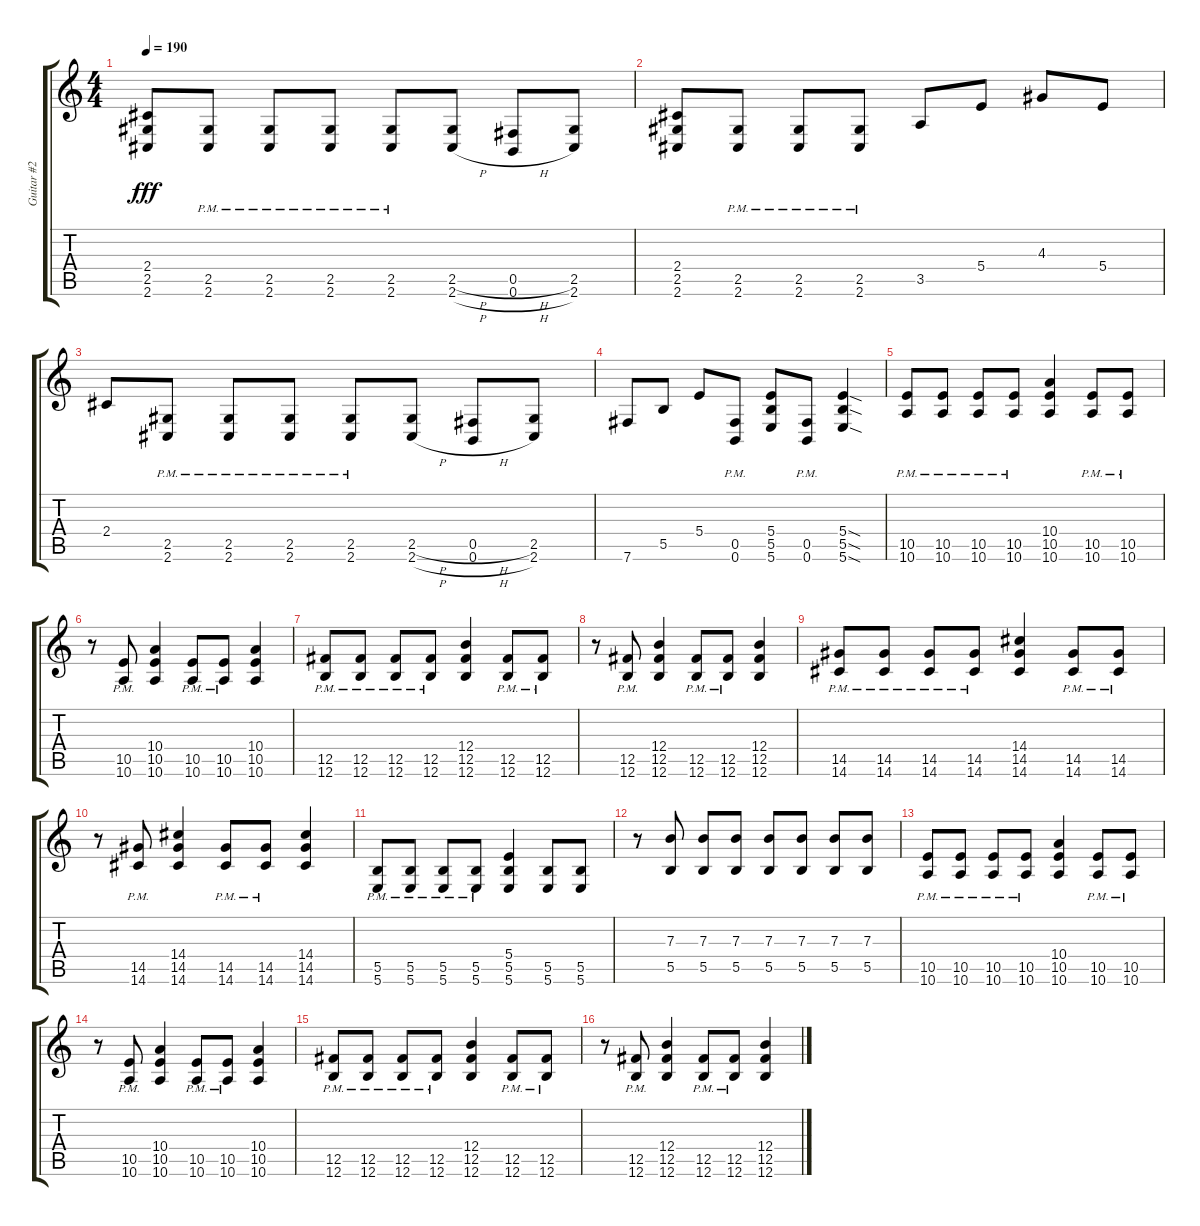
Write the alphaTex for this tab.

\track ("Guitar #2" "Guitar #2") {instrument distortionguitar}
\staff {score tabs}
\tuning (Db4 Ab3 E3 B2 Gb2 B1) {hide}
\ts (4 4)
\tempo 190
\clef g2
\ks c
(2.4 2.5 2.6).8{dy fff} (2.5{pm} 2.6{pm}).8 (2.5{pm} 2.6{pm}).8 (2.5{pm} 2.6{pm}).8 (2.5{pm} 2.6{pm}).8 (2.5{h} 2.6{h}).8 (0.5{h} 0.6{h}).8 (2.5 2.6).8 |
(2.4 2.5 2.6).8 (2.5{pm} 2.6{pm}).8 (2.5{pm} 2.6{pm}).8 (2.5{pm} 2.6{pm}).8 3.5.8 5.4.8 4.3.8 5.4.8 |
2.4.8 (2.5{pm} 2.6{pm}).8 (2.5{pm} 2.6{pm}).8 (2.5{pm} 2.6{pm}).8 (2.5{pm} 2.6{pm}).8 (2.5{h} 2.6{h}).8 (0.5{h} 0.6{h}).8 (2.5 2.6).8 |
7.6.8 5.5.8 5.4.8 (0.5{pm} 0.6{pm}).8 (5.4 5.5 5.6).8 (0.5{pm} 0.6{pm}).8 (5.4{sod} 5.5{sod} 5.6{sod}).4 |
(10.5{pm} 10.6{pm}).8 (10.5{pm} 10.6{pm}).8 (10.5{pm} 10.6{pm}).8 (10.5{pm} 10.6{pm}).8 (10.4 10.5 10.6).4 (10.5{pm} 10.6{pm}).8 (10.5{pm} 10.6{pm}).8 |
r.8 (10.5{pm} 10.6{pm}).8 (10.4 10.5 10.6).4 (10.5{pm} 10.6{pm}).8 (10.5{pm} 10.6{pm}).8 (10.4 10.5 10.6).4 |
(12.5{pm} 12.6{pm}).8 (12.5{pm} 12.6{pm}).8 (12.5{pm} 12.6{pm}).8 (12.5{pm} 12.6{pm}).8 (12.4 12.5 12.6).4 (12.5{pm} 12.6{pm}).8 (12.5{pm} 12.6{pm}).8 |
r.8 (12.5{pm} 12.6{pm}).8 (12.4 12.5 12.6).4 (12.5{pm} 12.6{pm}).8 (12.5{pm} 12.6{pm}).8 (12.4 12.5 12.6).4 |
(14.5{pm} 14.6{pm}).8 (14.5{pm} 14.6{pm}).8 (14.5{pm} 14.6{pm}).8 (14.5{pm} 14.6{pm}).8 (14.4 14.5 14.6).4 (14.5{pm} 14.6{pm}).8 (14.5{pm} 14.6{pm}).8 |
r.8 (14.5{pm} 14.6{pm}).8 (14.4 14.5 14.6).4 (14.5{pm} 14.6{pm}).8 (14.5{pm} 14.6{pm}).8 (14.4 14.5 14.6).4 |
(5.5{pm} 5.6{pm}).8 (5.5{pm} 5.6{pm}).8 (5.5{pm} 5.6{pm}).8 (5.5{pm} 5.6{pm}).8 (5.4 5.5 5.6).4 (5.5 5.6).8 (5.5 5.6).8 |
r.8 (7.3 5.5).8 (7.3 5.5).8 (7.3 5.5).8 (7.3 5.5).8 (7.3 5.5).8 (7.3 5.5).8 (7.3 5.5).8 |
(10.5{pm} 10.6{pm}).8 (10.5{pm} 10.6{pm}).8 (10.5{pm} 10.6{pm}).8 (10.5{pm} 10.6{pm}).8 (10.4 10.5 10.6).4 (10.5{pm} 10.6{pm}).8 (10.5{pm} 10.6{pm}).8 |
r.8 (10.5{pm} 10.6{pm}).8 (10.4 10.5 10.6).4 (10.5{pm} 10.6{pm}).8 (10.5{pm} 10.6{pm}).8 (10.4 10.5 10.6).4 |
(12.5{pm} 12.6{pm}).8 (12.5{pm} 12.6{pm}).8 (12.5{pm} 12.6{pm}).8 (12.5{pm} 12.6{pm}).8 (12.4 12.5 12.6).4 (12.5{pm} 12.6{pm}).8 (12.5{pm} 12.6{pm}).8 |
r.8 (12.5{pm} 12.6{pm}).8 (12.4 12.5 12.6).4 (12.5{pm} 12.6{pm}).8 (12.5{pm} 12.6{pm}).8 (12.4 12.5 12.6).4
